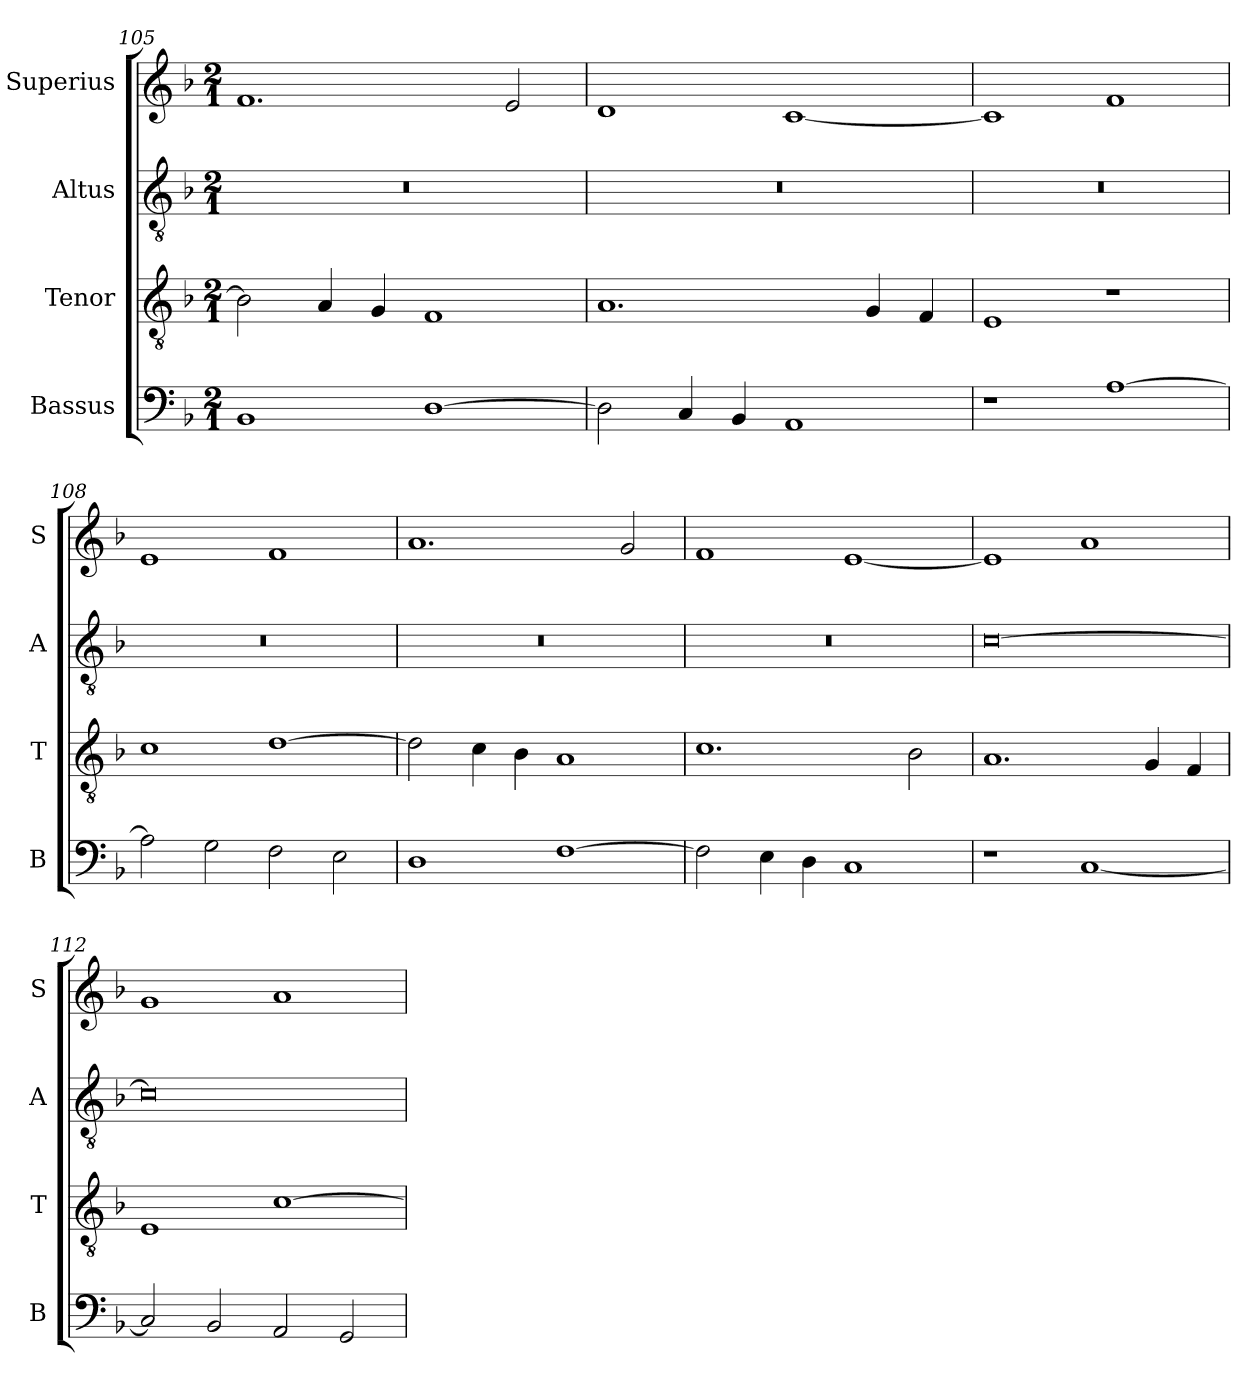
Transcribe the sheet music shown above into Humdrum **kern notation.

**kern	**kern	**kern	**kern
*part4	*part3	*part2	*part1
*staff4	*staff3	*staff2	*staff1
*I"Bassus	*I"Tenor	*I"Altus	*I"Superius
*I'B	*I'T	*I'A	*I'S
*clefF4	*clefGv2	*clefGv2	*clefG2
*k[b-]	*k[b-]	*k[b-]	*k[b-]
*M2/1	*M2/1	*M2/1	*M2/1
=105	=105	=105	=105
1BB-	2B-\]	0r	1.f
.	4A/	.	.
.	4G/	.	.
[1D	1F	.	.
.	.	.	2e/
=106	=106	=106	=106
2D\]	1.A	0r	1d
4C/	.	.	.
4BB-/	.	.	.
1AA	.	.	[1c
.	4G/	.	.
.	4F/	.	.
=107	=107	=107	=107
1r	1E	0r	1c]
[1A	1r	.	1f
=108	=108	=108	=108
2A\]	1c	0r	1e
2G\	.	.	.
2F\	[1d	.	1f
2E\	.	.	.
=109	=109	=109	=109
1D	2d\]	0r	1.a
.	4c\	.	.
.	4B-\	.	.
[1F	1A	.	.
.	.	.	2g/
=110	=110	=110	=110
2F\]	1.c	0r	1f
4E\	.	.	.
4D\	.	.	.
1C	.	.	[1e
.	2B-\	.	.
=111	=111	=111	=111
1r	1.A	[0c	1e]
[1C	.	.	1a
.	4G/	.	.
.	4F/	.	.
=112	=112	=112	=112
2C/]	1E	0c]	1g
2BB-/	.	.	.
2AA/	[1c	.	1a
2GG/	.	.	.
=	=	=	=
*-	*-	*-	*-
